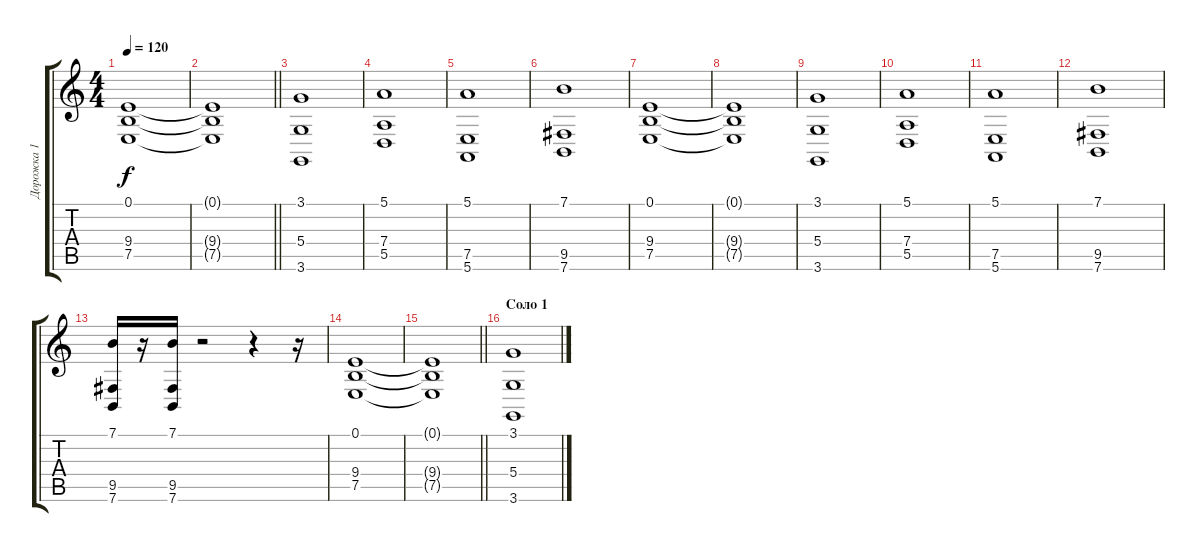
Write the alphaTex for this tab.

\track ("Дорожка 1" "Дорожка 1") {instrument lead6voice}
\staff {score tabs}
\tuning (E4 B3 G3 D3 A2 E2) {hide}
\ts (4 4)
\tempo 120
\clef g2
\ks c
(0.1 9.4 7.5).1{dy f} |
\barLineRight lightlight
(0.1{t} 9.4{t} 7.5{t}).1 |
(3.1 5.4 3.6).1 |
(5.1 7.4 5.5).1 |
(5.1 7.5 5.6).1 |
(7.1 9.5 7.6).1 |
(0.1 9.4 7.5).1 |
(0.1{t} 9.4{t} 7.5{t}).1 |
(3.1 5.4 3.6).1 |
(5.1 7.4 5.5).1 |
(5.1 7.5 5.6).1 |
(7.1 9.5 7.6).1 |
(7.1 9.5 7.6).16 r.16 (7.1 9.5 7.6).16 r.2 r.4 r.16 |
(0.1 9.4 7.5).1 |
\barLineRight lightlight
(0.1{t} 9.4{t} 7.5{t}).1 |
\section ("" "Соло 1")
(3.1 5.4 3.6).1
